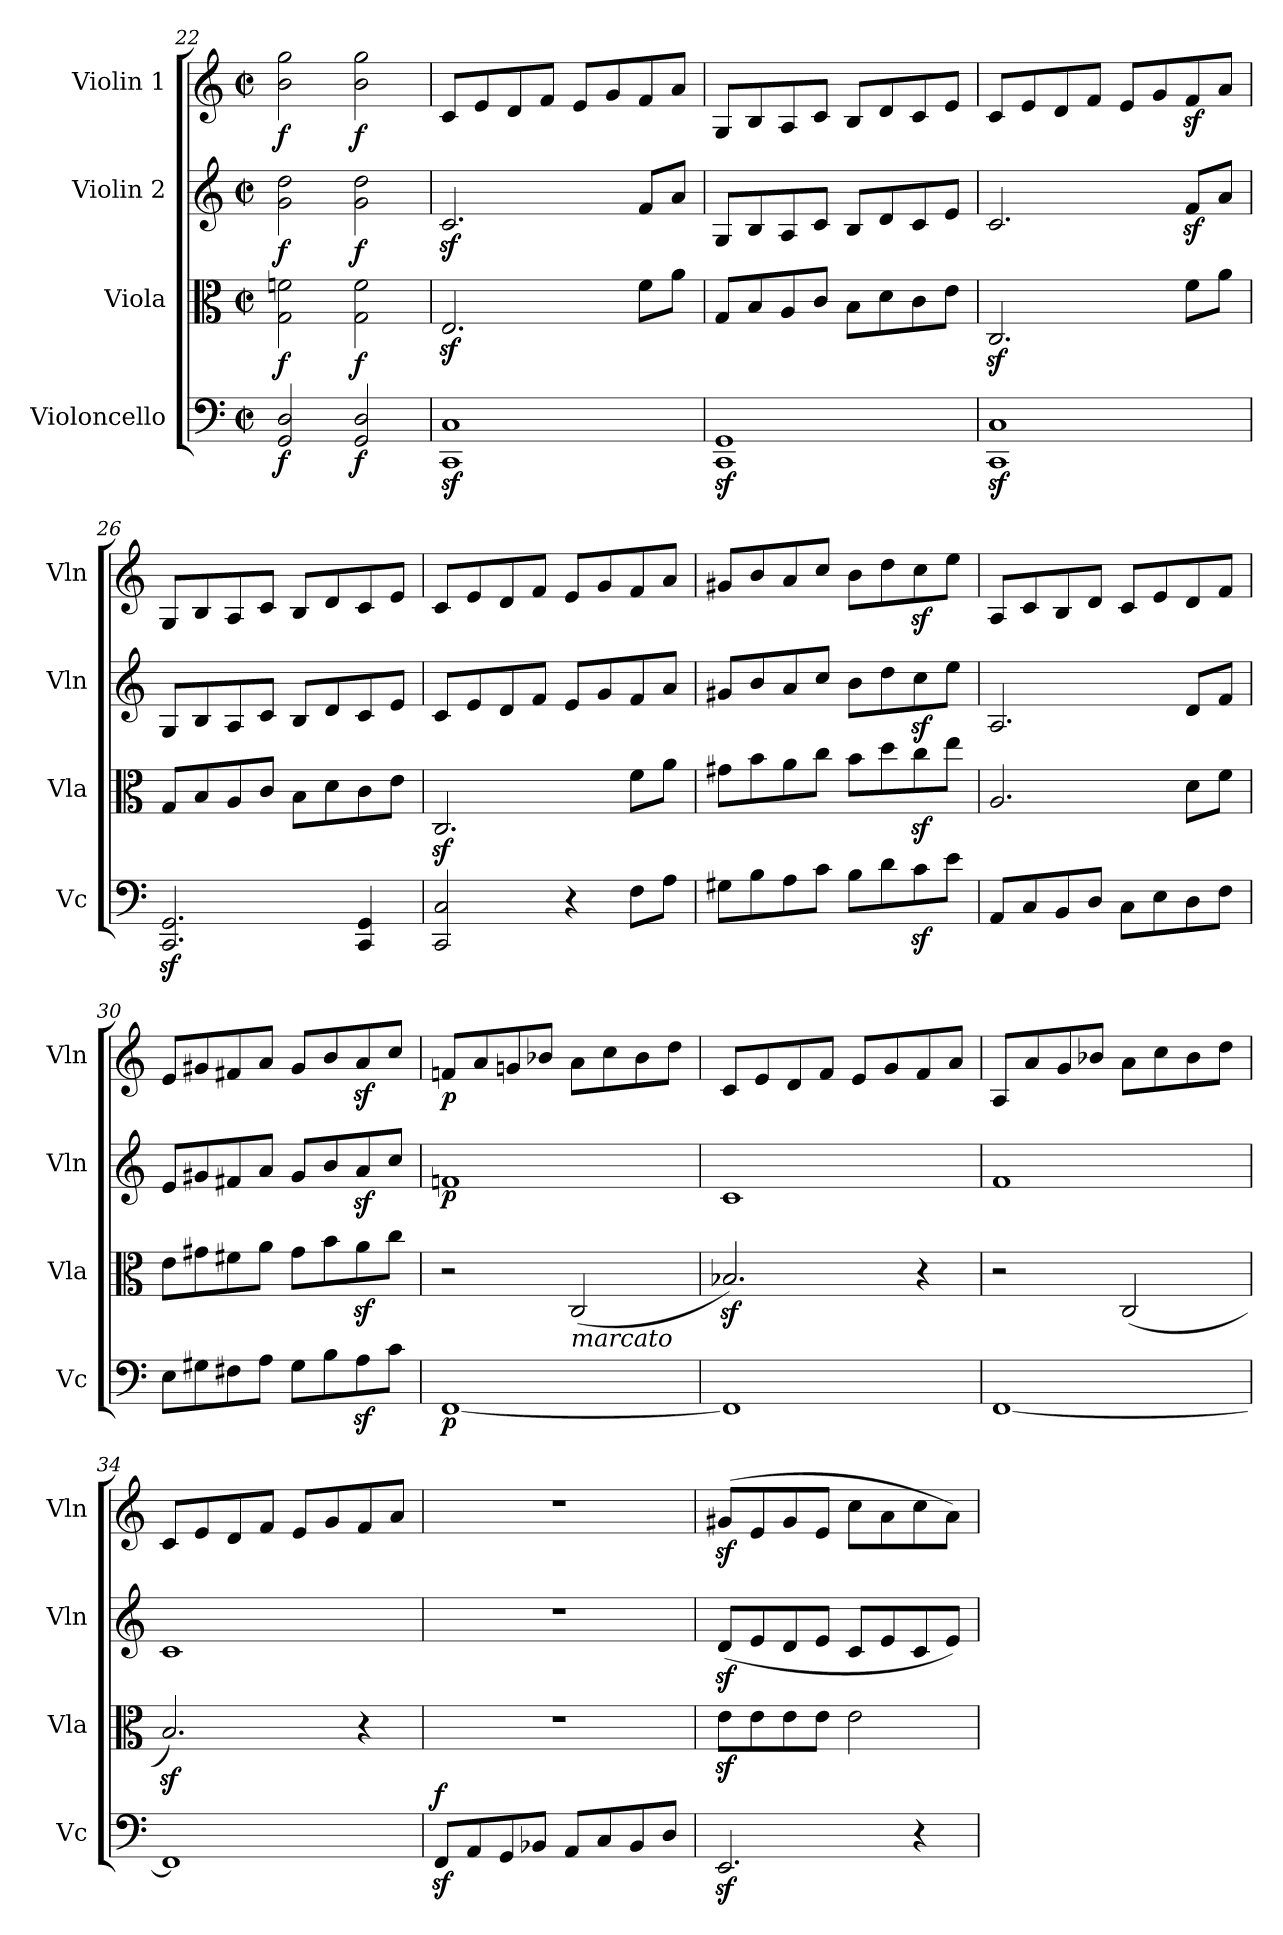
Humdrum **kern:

**kern	**dynam	**kern	**dynam	**kern	**dynam	**kern	**dynam
*part4	*part4	*part3	*part3	*part2	*part2	*part1	*part1
*staff4	*staff4	*staff3	*staff3	*staff2	*staff2	*staff1	*staff1
*I"Violoncello	*	*I"Viola	*	*I"Violin 2	*	*I"Violin 1	*
*I'Vc	*	*I'Vla	*	*I'Vln	*	*I'Vln	*
*clefF4	*	*clefC3	*	*clefG2	*	*clefG2	*
*k[]	*	*k[]	*	*k[]	*	*k[]	*
*M2/2	*	*M2/2	*	*M2/2	*	*M2/2	*
*met(c|)	*	*met(c|)	*	*met(c|)	*	*met(c|)	*
=22	=22	=22	=22	=22	=22	=22	=22
!	!LO:DY:b	!	!LO:DY:b	!	!LO:DY:b	!	!LO:DY:b
2GG/ 2D/	f	2G\ 2fn\	f	2g\ 2dd\	f	2b\ 2gg\	f
!	!LO:DY:b	!	!LO:DY:b	!	!LO:DY:b	!	!LO:DY:b
2GG/ 2D/	f	2G\ 2f\	f	2g\ 2dd\	f	2b\ 2gg\	f
=23	=23	=23	=23	=23	=23	=23	=23
1CCz< 1Cz<	.	2.Ez</	.	2.cz</	.	8c/L	.
.	.	.	.	.	.	8e/	.
.	.	.	.	.	.	8d/	.
.	.	.	.	.	.	8f/J	.
.	.	.	.	.	.	8e/L	.
.	.	.	.	.	.	8g/	.
.	.	8f\L	.	8f/L	.	8f/	.
.	.	8a\J	.	8a/J	.	8a/J	.
=24	=24	=24	=24	=24	=24	=24	=24
1CCz< 1GGz<	.	8G/L	.	8G/L	.	8G/L	.
.	.	8B/	.	8B/	.	8B/	.
.	.	8A/	.	8A/	.	8A/	.
.	.	8c/J	.	8c/J	.	8c/J	.
.	.	8B\L	.	8B/L	.	8B/L	.
.	.	8d\	.	8d/	.	8d/	.
.	.	8c\	.	8c/	.	8c/	.
.	.	8e\J	.	8e/J	.	8e/J	.
=25	=25	=25	=25	=25	=25	=25	=25
1CCz< 1Cz<	.	2.Cz</	.	2.c/	.	8c/L	.
.	.	.	.	.	.	8e/	.
.	.	.	.	.	.	8d/	.
.	.	.	.	.	.	8f/J	.
.	.	.	.	.	.	8e/L	.
.	.	.	.	.	.	8g/	.
.	.	8f\L	.	8fz</L	.	8fz</	.
.	.	8a\J	.	8a/J	.	8a/J	.
!!LO:PB:g=z
=26	=26	=26	=26	=26	=26	=26	=26
2.CC/z< 2.GG/z<	.	8G/L	.	8G/L	.	8G/L	.
.	.	8B/	.	8B/	.	8B/	.
.	.	8A/	.	8A/	.	8A/	.
.	.	8c/J	.	8c/J	.	8c/J	.
.	.	8B\L	.	8B/L	.	8B/L	.
.	.	8d\	.	8d/	.	8d/	.
4CC/ 4GG/	.	8c\	.	8c/	.	8c/	.
.	.	8e\J	.	8e/J	.	8e/J	.
=27	=27	=27	=27	=27	=27	=27	=27
2CC/ 2C/	.	2.Cz</	.	8c/L	.	8c/L	.
.	.	.	.	8e/	.	8e/	.
.	.	.	.	8d/	.	8d/	.
.	.	.	.	8f/J	.	8f/J	.
4r	.	.	.	8e/L	.	8e/L	.
.	.	.	.	8g/	.	8g/	.
8F\L	.	8f\L	.	8f/	.	8f/	.
8A\J	.	8a\J	.	8a/J	.	8a/J	.
!!LO:LB:g=z
=28	=28	=28	=28	=28	=28	=28	=28
8G#X\L	.	8g#X\L	.	8g#X/L	.	8g#X/L	.
8B\	.	8b\	.	8b/	.	8b/	.
8A\	.	8a\	.	8a/	.	8a/	.
8c\J	.	8cc\J	.	8cc/J	.	8cc/J	.
8B\L	.	8b\L	.	8b\L	.	8b\L	.
8d\	.	8dd\	.	8dd\	.	8dd\	.
8cz<\	.	8ccz<\	.	8ccz<\	.	8ccz<\	.
8e\J	.	8ee\J	.	8ee\J	.	8ee\J	.
=29	=29	=29	=29	=29	=29	=29	=29
8AA/L	.	2.A/	.	2.A/	.	8A/L	.
8C/	.	.	.	.	.	8c/	.
8BB/	.	.	.	.	.	8B/	.
8D/J	.	.	.	.	.	8d/J	.
8C\L	.	.	.	.	.	8c/L	.
8E\	.	.	.	.	.	8e/	.
8D\	.	8d\L	.	8d/L	.	8d/	.
8F\J	.	8f\J	.	8f/J	.	8f/J	.
=30	=30	=30	=30	=30	=30	=30	=30
8E\L	.	8e\L	.	8e/L	.	8e/L	.
8G#X\	.	8g#X\	.	8g#X/	.	8g#X/	.
8F#X\	.	8f#X\	.	8f#X/	.	8f#X/	.
8A\J	.	8a\J	.	8a/J	.	8a/J	.
8G#\L	.	8g#\L	.	8g#/L	.	8g#/L	.
8B\	.	8b\	.	8b/	.	8b/	.
8Az<\	.	8az<\	.	8az</	.	8az</	.
8c\J	.	8cc\J	.	8cc/J	.	8cc/J	.
=31	=31	=31	=31	=31	=31	=31	=31
!	!LO:DY:b	!	!	!	!LO:DY:b	!	!LO:DY:b
[1FF	p	2r	.	1fn	p	8fn/L	p
.	.	.	.	.	.	8a/	.
.	.	.	.	.	.	8gn/	.
.	.	.	.	.	.	8b-X/J	.
!	!	!LO:TX:b:i:t=marcato	!	!	!	!	!
.	.	(2C/	.	.	.	8a\L	.
.	.	.	.	.	.	8cc\	.
.	.	.	.	.	.	8b-\	.
.	.	.	.	.	.	8dd\J	.
=32	=32	=32	=32	=32	=32	=32	=32
1FF]	.	2.B-Xz</)	.	1c	.	8c/L	.
.	.	.	.	.	.	8e/	.
.	.	.	.	.	.	8d/	.
.	.	.	.	.	.	8f/J	.
.	.	.	.	.	.	8e/L	.
.	.	.	.	.	.	8g/	.
.	.	4r	.	.	.	8f/	.
.	.	.	.	.	.	8a/J	.
!!LO:LB:g=z
=33	=33	=33	=33	=33	=33	=33	=33
*^	*	*	*	*^	*	*	*
[1FF	2ryy	.	2r	.	1f	2ryy	.	8A/L	.
.	.	.	.	.	.	.	.	8a/	.
.	.	.	.	.	.	.	.	8g/	.
.	.	.	.	.	.	.	.	8b-X/J	.
.	2ryy	.	(2C/	.	.	2ryy	.	8a\L	.
.	.	.	.	.	.	.	.	8cc\	.
.	.	.	.	.	.	.	.	8b-\	.
.	.	.	.	.	.	.	.	8dd\J	.
*v	*v	*	*	*	*v	*v	*	*	*
=34	=34	=34	=34	=34	=34	=34	=34
1FF]	.	2.Bz</)	.	1c	.	8c/L	.
.	.	.	.	.	.	8e/	.
.	.	.	.	.	.	8d/	.
.	.	.	.	.	.	8f/J	.
.	.	.	.	.	.	8e/L	.
.	.	.	.	.	.	8g/	.
.	.	4r	.	.	.	8f/	.
.	.	.	.	.	.	8a/J	.
=35	=35	=35	=35	=35	=35	=35	=35
!	!LO:DY:a	!	!	!	!	!	!
8FFz</L	f	1r	.	1r	.	1r	.
8AA/	.	.	.	.	.	.	.
8GG/	.	.	.	.	.	.	.
8BB-X/J	.	.	.	.	.	.	.
8AA/L	.	.	.	.	.	.	.
8C/	.	.	.	.	.	.	.
8BB-/	.	.	.	.	.	.	.
8D/J	.	.	.	.	.	.	.
!!LO:LB:g=z
=36	=36	=36	=36	=36	=36	=36	=36
2.EEz</	.	8ez<\L	.	(8dz</L	.	(8g#Xz</L	.
.	.	8e\	.	8e/	.	8e/	.
.	.	8e\	.	8d/	.	8g#/	.
.	.	8e\J	.	8e/J	.	8e/J	.
.	.	2e\	.	8c/L	.	8cc\L	.
.	.	.	.	8e/	.	8a\	.
4r	.	.	.	8c/	.	8cc\	.
.	.	.	.	8e/J)	.	8a\J)	.
=	=	=	=	=	=	=	=
*-	*-	*-	*-	*-	*-	*-	*-
